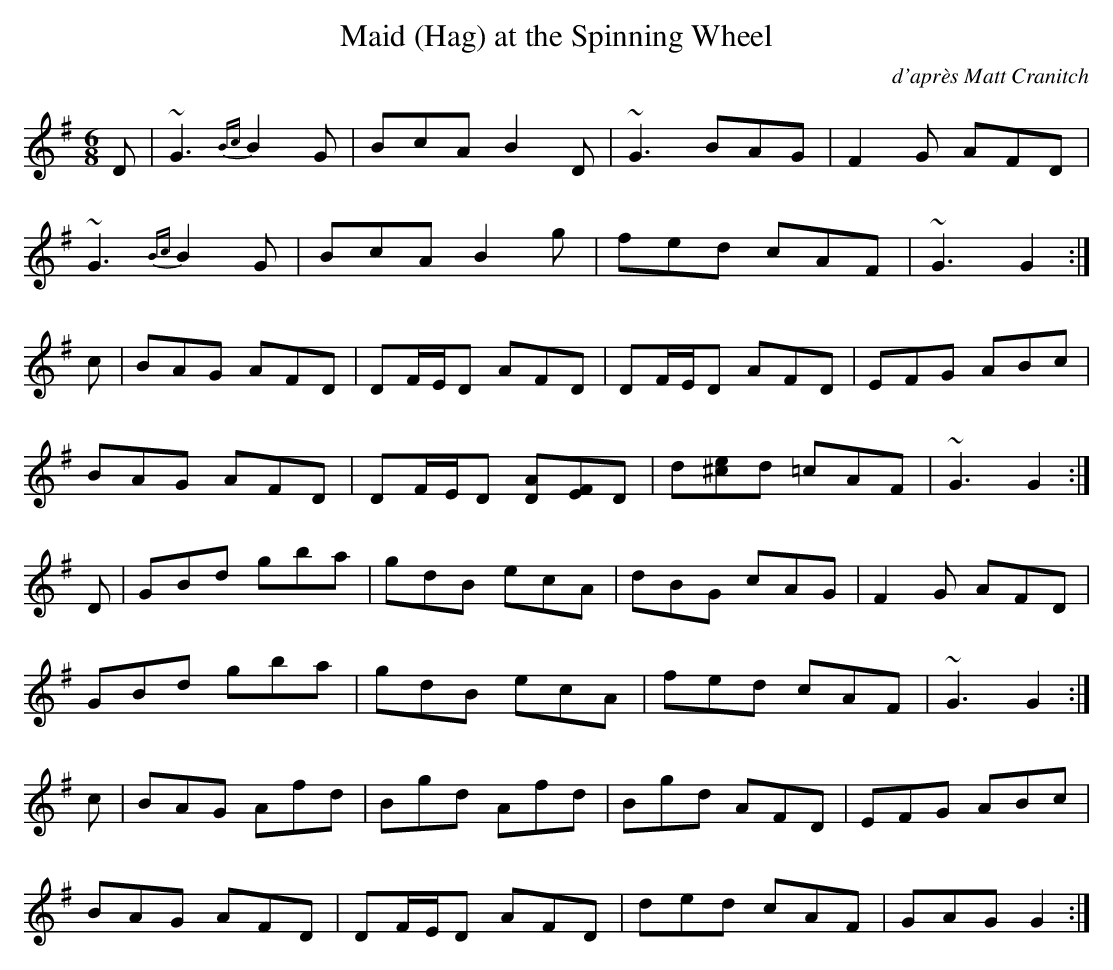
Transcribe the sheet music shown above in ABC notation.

X:1
T:Maid (Hag) at the Spinning Wheel
C:d'après Matt Cranitch
M:6/8
L:1/8
K:G
D|~G3 {Bc}B2G|BcA B2D|~G3 BAG|F2G AFD|
~G3 {Bc}B2G|BcA B2g|fed cAF|~G3 G2:|
c|BAG AFD|DF/E/D AFD|DF/E/D AFD|EFG ABc|
BAG AFD|DF/E/D [DA][EF]D|d[^ce]d =cAF|~G3 G2:|
D|GBd gba|gdB ecA|dBG cAG|F2G AFD|
GBd gba|gdB ecA|fed cAF|~G3 G2:|
c|BAG Afd|Bgd Afd|Bgd AFD|EFG ABc|
BAG AFD|DF/E/D AFD|ded cAF|GAG G2:|
